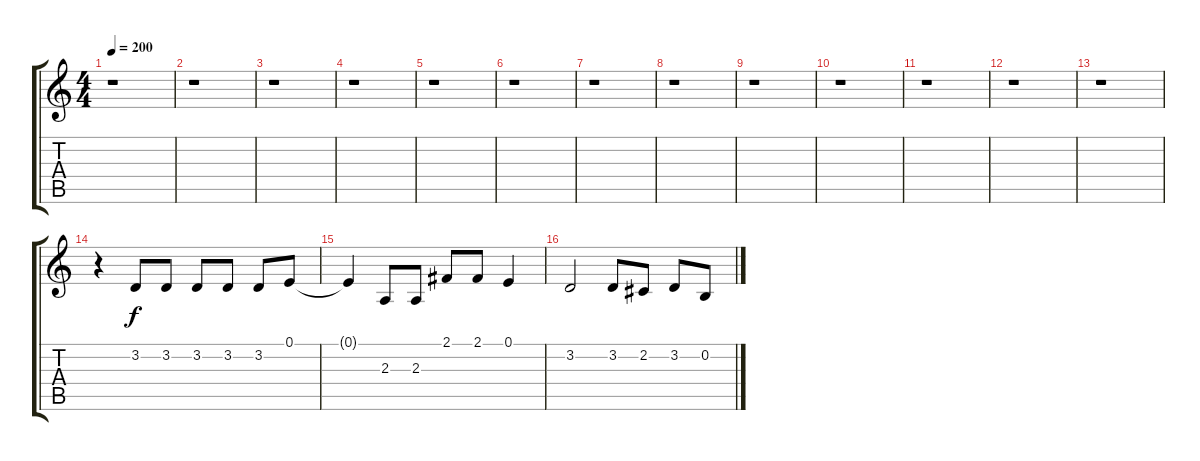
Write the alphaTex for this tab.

\track "" {instrument honkytonkpiano}
\staff {score tabs}
\tuning (E4 B3 G3 D3 A2 E2) {hide}
\ts (4 4)
\tempo 200
\clef g2
\ks c
r.1{dy f} |
r.1 |
r.1 |
r.1 |
r.1 |
r.1 |
r.1 |
r.1 |
r.1 |
r.1 |
r.1 |
r.1 |
r.1 |
r.4 3.2.8 3.2.8 3.2.8 3.2.8 3.2.8 0.1.8 |
0.1{t}.4 2.3.8 2.3.8 2.1.8 2.1.8 0.1.4 |
3.2.2 3.2.8 2.2.8 3.2.8 0.2.8
